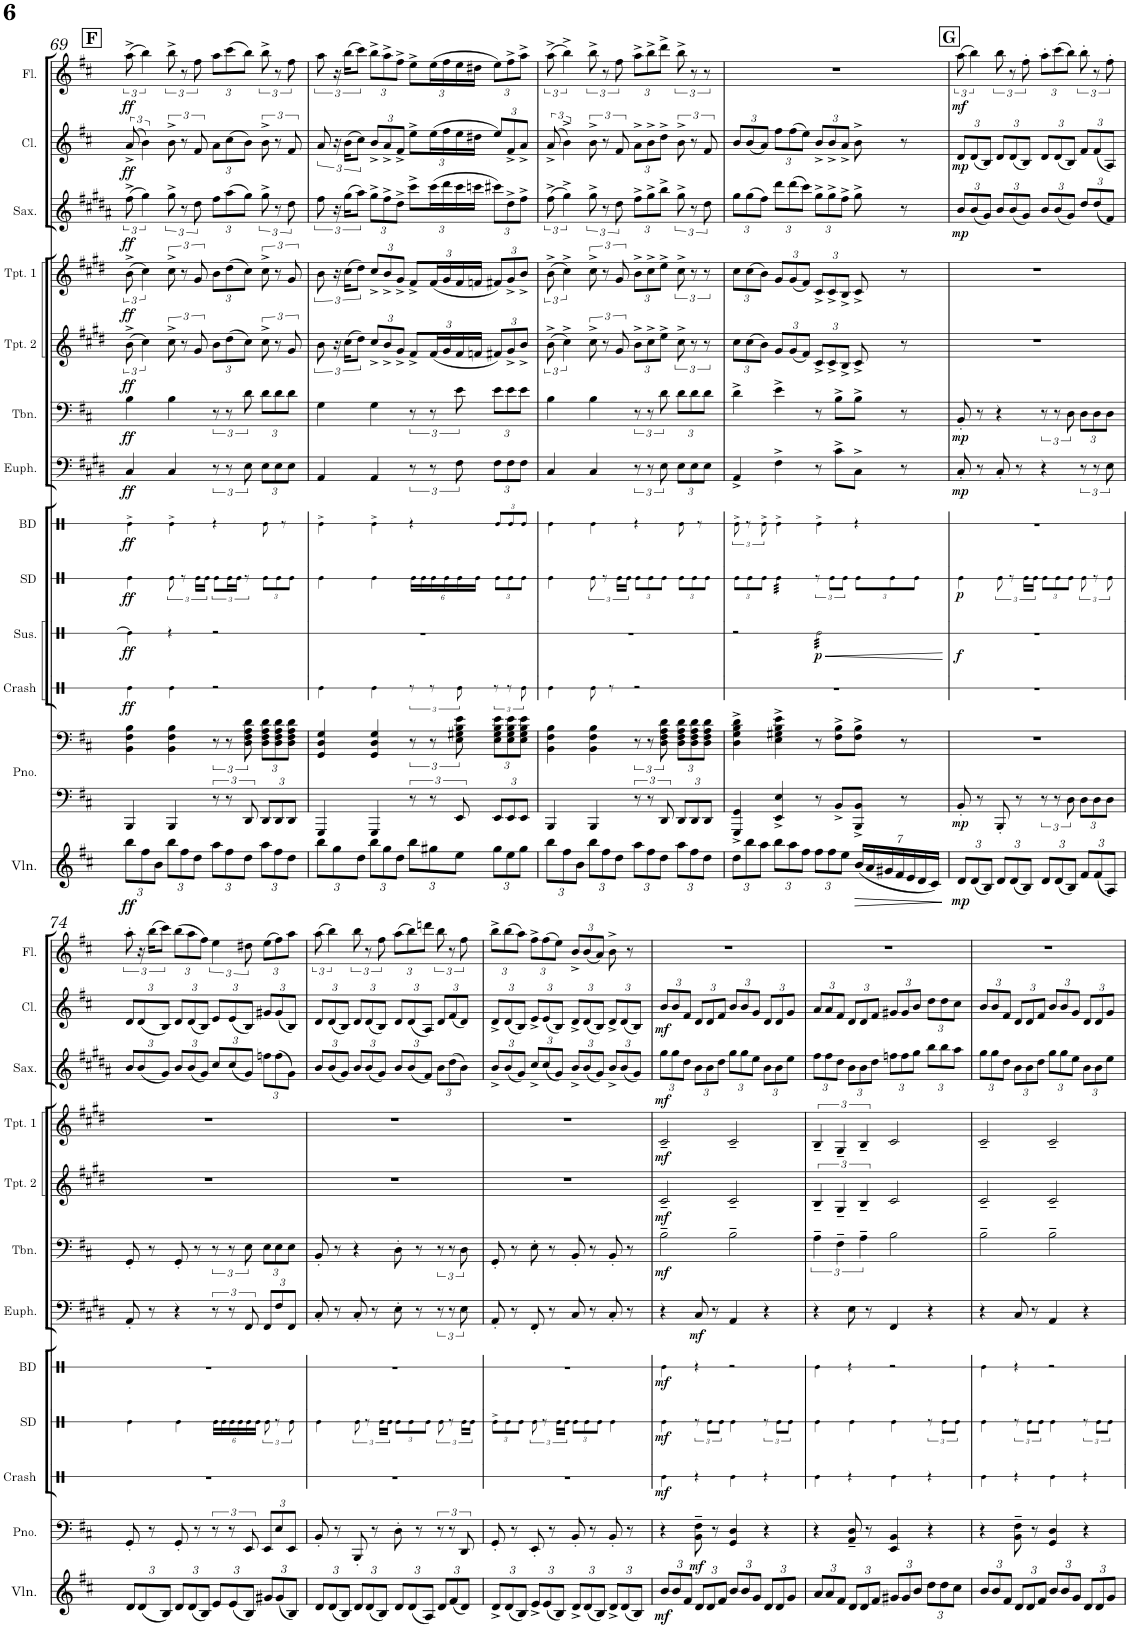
**kern	**dynam	**kern	**kern	**dynam	**kern	**dynam	**kern	**dynam	**kern	**dynam	**kern	**dynam	**kern	**dynam	**kern	**dynam	**kern	**dynam	**kern	**dynam	**kern	**dynam
*part11	*part11	*part10	*part10	*part10	*part9	*part9	*part8	*part8	*part7	*part7	*part6	*part6	*part5	*part5	*part4	*part4	*part3	*part3	*part2	*part2	*part1	*part1
*staff12	*staff12	*staff11	*staff10	*staff10/11	*staff9	*staff9	*staff8	*staff8	*staff7	*staff7	*staff6	*staff6	*staff5	*staff5	*staff4	*staff4	*staff3	*staff3	*staff2	*staff2	*staff1	*staff1
*I"Violon	*	*I"Piano	*	*	*I"Snare Drum	*	*I"Bass Drum	*	*I"Euphonium	*	*I"Trombone	*	*I"Trumpet in Bb 2	*	*I"Trumpet in Bb 1	*	*I"Saxophone Alto	*	*I"Clarinet in Bb	*	*I"Flute	*
*I'Vln.	*	*I'Pno.	*	*	*I'SD	*	*I'BD	*	*I'Euph.	*	*I'Tbn.	*	*I'Tpt. 2	*	*I'Tpt. 1	*	*I'Sax.	*	*I'Cl.	*	*I'Fl.	*
!!LO:PB:g=z
*clefG2	*	*clefF4	*clefF4	*	*clefX	*	*clefX	*	*clefF4	*	*clefF4	*	*clefG2	*	*clefG2	*	*clefG2	*	*clefG2	*	*clefG2	*
*	*	*	*	*	*	*	*	*	*Trd1c2	*	*	*	*Trd1c2	*	*Trd1c2	*	*Trd5c9	*	*Trd1c2	*	*	*
*k[f#c#]	*	*k[f#c#]	*k[f#c#]	*	*k[]	*	*k[]	*	*k[f#c#g#d#]	*	*k[f#c#]	*	*k[f#c#g#d#]	*	*k[f#c#g#d#]	*	*k[f#c#g#d#a#]	*	*k[f#c#]	*	*k[f#c#]	*
*M4/4	*	*M4/4	*M4/4	*	*M4/4	*	*M4/4	*	*M4/4	*	*M4/4	*	*M4/4	*	*M4/4	*	*M4/4	*	*M4/4	*	*M4/4	*
*Xbrackettup	*	*	*	*	*	*	*	*	*	*	*	*	*	*	*	*	*	*	*	*	*	*
!!LO:REH:place=s1:a:B:cj:fs=14:t=F
=69	=69	=69	=69	=69	=69	=69	=69	=69	=69	=69	=69	=69	=69	=69	=69	=69	=69	=69	=69	=69	=69	=69
!	!LO:DY:b	!	!	!	!	!LO:DY:b	!	!LO:DY:b	!	!LO:DY:b	!	!LO:DY:b	!	!LO:DY:b	!	!LO:DY:b	!	!LO:DY:b	!	!LO:DY:b	!	!LO:DY:b
12bb\L	ff	4BBB/	4BB\ 4F#\ 4B\	.	4Re!\	ff	4Re^!\	ff	4C#/	ff	4B\	ff	(12b^\	ff	(12b^\	ff	(12ff#^\	ff	(12a^/	ff	(12aa^\	ff
12ff#\	.	.	.	.	.	.	.	.	.	.	.	.	6cc#\)	.	6cc#\)	.	6gg#\)	.	6b\)	.	6bb\)	.
12b\J	.	.	.	.	.	.	.	.	.	.	.	.	.	.	.	.	.	.	.	.	.	.
12bb\L	.	4BBB/	4BB\ 4F#\ 4B\	.	12Re!\	.	4Re^!\	.	4C#/	.	4B\	.	12cc#^\	.	12cc#^\	.	12gg#^\	.	12b^\	.	12bb^\	.
12ff#\	.	.	.	.	12r	.	.	.	.	.	.	.	12r	.	12r	.	12r	.	12r	.	12r	.
12dd\J	.	.	.	.	24Re!\LL	.	.	.	.	.	.	.	12g#/	.	12g#/	.	12dd#\	.	12f#/	.	12ff#\	.
.	.	.	.	.	24Re!\JJ	.	.	.	.	.	.	.	.	.	.	.	.	.	.	.	.	.
*	*	*	*	*	*	*	*	*	*	*	*	*	*Xbrackettup	*	*Xbrackettup	*	*Xbrackettup	*	*Xbrackettup	*	*Xbrackettup	*
12aa\L	.	12r	12r	.	12Re!\L	.	4r	.	12r	.	12r	.	12b\L	.	12b\L	.	12ff#\L	.	12a\L	.	12aa\L	.
12ff#\	.	12r	12r	.	24Re!\L	.	.	.	12r	.	12r	.	(12dd#\	.	(12dd#\	.	(12aa#\	.	(12cc#\	.	(12ccc#\	.
.	.	.	.	.	24Re!\JJ	.	.	.	.	.	.	.	.	.	.	.	.	.	.	.	.	.
12dd\J	.	12DD/	12D\ 12F#\ 12A\ 12d\	.	12r	.	.	.	12E\	.	12d\	.	12cc#\J)	.	12cc#\J)	.	12gg#\J)	.	12b\J)	.	12bb\J)	.
*	*	*Xbrackettup	*Xbrackettup	*	*Xbrackettup	*	*	*	*Xbrackettup	*	*Xbrackettup	*	*brackettup	*	*brackettup	*	*brackettup	*	*brackettup	*	*brackettup	*
12aa\L	.	12DD/L	12D\ 12F#\ 12A\ 12d\L	.	12Re!\L	.	8Re!\	.	12E\L	.	12d\L	.	12cc#^\	.	12cc#^\	.	12gg#^\	.	12b^\	.	12bb^\	.
12ff#\	.	12DD/	12D\ 12F#\ 12A\ 12d\	.	12Re!\	.	.	.	12E\	.	12d\	.	12r	.	12r	.	12r	.	12r	.	12r	.
.	.	.	.	.	.	.	8r	.	.	.	.	.	.	.	.	.	.	.	.	.	.	.
12dd\J	.	12DD/J	12D\ 12F#\ 12A\ 12d\J	.	12Re!\J	.	.	.	12E\J	.	12d\J	.	12g#/	.	12g#/	.	12dd#\	.	12f#/	.	12ff#\	.
=70	=70	=70	=70	=70	=70	=70	=70	=70	=70	=70	=70	=70	=70	=70	=70	=70	=70	=70	=70	=70	=70	=70
12bb\L	.	4GGG/	4GG/ 4D/ 4G/	.	4Re!\	.	4Re^!\	.	4AA/	.	4G\	.	12b\	.	12b\	.	12ff#\	.	12a/	.	12aa\	.
12gg\	.	.	.	.	.	.	.	.	.	.	.	.	24r	.	24r	.	24r	.	24r	.	24r	.
.	.	.	.	.	.	.	.	.	.	.	.	.	(24cc#\KL	.	(24cc#\KL	.	(24gg#\KL	.	(24b\KL	.	(24bb\KL	.
12dd\J	.	.	.	.	.	.	.	.	.	.	.	.	12dd#\J)	.	12dd#\J)	.	12aa#\J)	.	12cc#\J)	.	12ccc#\J)	.
*	*	*	*	*	*	*	*	*	*	*	*	*	*Xbrackettup	*	*Xbrackettup	*	*Xbrackettup	*	*Xbrackettup	*	*Xbrackettup	*
12bb\L	.	4GGG/	4GG/ 4D/ 4G/	.	4Re!\	.	4Re^!\	.	4AA/	.	4G\	.	12cc#^/L	.	12cc#^/L	.	12gg#^\L	.	12b^/L	.	12bb^\L	.
12gg\	.	.	.	.	.	.	.	.	.	.	.	.	12b^/	.	12b^/	.	12ff#^\	.	12a^/	.	12aa^\	.
12dd\J	.	.	.	.	.	.	.	.	.	.	.	.	12g#^/J	.	12g#^/J	.	12dd#^\J	.	12f#^/J	.	12ff#^\J	.
*	*	*brackettup	*brackettup	*	*	*	*	*	*brackettup	*	*brackettup	*	*	*	*	*	*	*	*	*	*	*
12bb\L	.	12r	12r	.	24Re!\LL	.	4r	.	12r	.	12r	.	12f#^/L	.	12f#^/L	.	12ccc#^\L	.	12ee^\L	.	12ee^\L	.
.	.	.	.	.	24Re!\	.	.	.	.	.	.	.	.	.	.	.	.	.	.	.	.	.
12gg#X\	.	12r	12r	.	24Re!\	.	.	.	12r	.	12r	.	(24f#/L	.	(24f#/L	.	(24ccc#\L	.	(24ee\L	.	(24ee\L	.
.	.	.	.	.	24Re!\	.	.	.	.	.	.	.	24g#/	.	24g#/	.	24ddd#\	.	24ff#\	.	24ff#\	.
12ee\J	.	12EE/	12E\ 12G#X\ 12B\ 12e\	.	24Re!\	.	.	.	12F#\	.	12e\	.	24f#/	.	24f#/	.	24ccc#\	.	24ee\	.	24ee\	.
.	.	.	.	.	24Re!\JJ	.	.	.	.	.	.	.	24fn/JJ	.	24fn/JJ	.	24cccn\JJ	.	24dd#X\JJ	.	24dd#X\JJ	.
*	*	*Xbrackettup	*Xbrackettup	*	*	*	*Xbrackettup	*	*Xbrackettup	*	*Xbrackettup	*	*	*	*	*	*	*	*	*	*	*
12gg#\L	.	12EE/L	12E\ 12G#\ 12B\ 12e\L	.	12Re!\L	.	12Re!/L	.	12F#\L	.	12e\L	.	12f#X/L)	.	12f#X/L)	.	12ccc#X\L)	.	12ee/L)	.	12ee\L)	.
12ee\	.	12EE/	12E\ 12G#\ 12B\ 12e\	.	12Re!\	.	12Re!/	.	12F#\	.	12e\	.	12g#^/	.	12g#^/	.	12dd#^\	.	12f#^/	.	12ff#^\	.
12gg#\J	.	12EE/J	12E\ 12G#\ 12B\ 12e\J	.	12Re!\J	.	12Re!/J	.	12F#\J	.	12e\J	.	12b^/J	.	12b^/J	.	12ff#^\J	.	12a^/J	.	12aa^\J	.
=71	=71	=71	=71	=71	=71	=71	=71	=71	=71	=71	=71	=71	=71	=71	=71	=71	=71	=71	=71	=71	=71	=71
*	*	*	*	*	*	*	*	*	*	*	*	*	*brackettup	*	*brackettup	*	*brackettup	*	*brackettup	*	*brackettup	*
12bb\L	.	4BBB/	4BB\ 4F#\ 4B\	.	4Re!\	.	4Re!\	.	4C#/	.	4B\	.	(12b^\	.	(12b^\	.	(12ff#^\	.	(12a^/	.	(12aa^\	.
12ff#\	.	.	.	.	.	.	.	.	.	.	.	.	6cc#^\)	.	6cc#^\)	.	6gg#^\)	.	6b^\)	.	6bb^\)	.
12b\J	.	.	.	.	.	.	.	.	.	.	.	.	.	.	.	.	.	.	.	.	.	.
*	*	*	*	*	*brackettup	*	*	*	*	*	*	*	*	*	*	*	*	*	*	*	*	*
12bb\L	.	4BBB/	4BB\ 4F#\ 4B\	.	12Re!\	.	4Re!\	.	4C#/	.	4B\	.	12cc#^\	.	12cc#^\	.	12gg#^\	.	12b^\	.	12bb^\	.
12ff#\	.	.	.	.	12r	.	.	.	.	.	.	.	12r	.	12r	.	12r	.	12r	.	12r	.
12dd\J	.	.	.	.	24Re!\LL	.	.	.	.	.	.	.	12g#/	.	12g#/	.	12dd#\	.	12f#/	.	12ff#\	.
.	.	.	.	.	24Re!\JJ	.	.	.	.	.	.	.	.	.	.	.	.	.	.	.	.	.
*	*	*brackettup	*brackettup	*	*Xbrackettup	*	*	*	*brackettup	*	*brackettup	*	*Xbrackettup	*	*Xbrackettup	*	*Xbrackettup	*	*Xbrackettup	*	*Xbrackettup	*
12aa\L	.	12r	12r	.	12Re!\L	.	4r	.	12r	.	12r	.	12b^\L	.	12b^\L	.	12ff#^\L	.	12a^\L	.	12aa^\L	.
12ff#\	.	12r	12r	.	12Re!\	.	.	.	12r	.	12r	.	12cc#^\	.	12cc#^\	.	12gg#^\	.	12b^\	.	12bb^\	.
12dd\J	.	12DD/	12D\ 12F#\ 12A\ 12d\	.	12Re!\J	.	.	.	12E\	.	12d\	.	12ee^\J	.	12ee^\J	.	12bb^\J	.	12dd^\J	.	12ddd^\J	.
*	*	*Xbrackettup	*Xbrackettup	*	*	*	*	*	*Xbrackettup	*	*Xbrackettup	*	*brackettup	*	*brackettup	*	*brackettup	*	*brackettup	*	*brackettup	*
12aa\L	.	12DD/L	12D\ 12F#\ 12A\ 12d\L	.	12Re!\L	.	8Re!\	.	12E\L	.	12d\L	.	12cc#^\	.	12cc#^\	.	12gg#^\	.	12b^\	.	12bb^\	.
12ff#\	.	12DD/	12D\ 12F#\ 12A\ 12d\	.	12Re!\	.	.	.	12E\	.	12d\	.	12r	.	12r	.	12r	.	12r	.	12r	.
.	.	.	.	.	.	.	8r	.	.	.	.	.	.	.	.	.	.	.	.	.	.	.
12dd\J	.	12DD/J	12D\ 12F#\ 12A\ 12d\J	.	12Re!\J	.	.	.	12E\J	.	12d\J	.	12r	.	12r	.	12dd#\	.	12f#/	.	12r	.
=72	=72	=72	=72	=72	=72	=72	=72	=72	=72	=72	=72	=72	=72	=72	=72	=72	=72	=72	=72	=72	=72	=72
*	*	*	*	*	*	*	*brackettup	*	*	*	*	*	*Xbrackettup	*	*Xbrackettup	*	*Xbrackettup	*	*Xbrackettup	*	*	*
12dd\L	.	4GGG/^ 4GG/^	4D\^ 4G\^ 4B\^ 4d\^	.	12Re!\L	.	12Re^!\	.	4AA^/	.	4d^\	.	12cc#\L	.	12cc#\L	.	12gg#\L	.	12b/L	.	1r	.
12bb\	.	.	.	.	12Re!\	.	12r	.	.	.	.	.	(12cc#\	.	(12cc#\	.	(12gg#\	.	(12b/	.	.	.
12aa\J	.	.	.	.	12Re!\J	.	12Re^!\	.	.	.	.	.	12b\J)	.	12b\J)	.	12ff#\J)	.	12a/J)	.	.	.
*	*	*	*	*	*tremolo	*	*	*	*	*	*	*	*	*	*	*	*	*	*	*	*	*
12bb\L	.	4EE/^ 4E/^	4E\^ 4G#X\^ 4B\^ 4e\^	.	32Re!\LLL	.	4Re^!\	.	4F#^\	.	4e^\	.	12g#/L	.	12g#/L	.	12ddd#\L	.	12ff#\L	.	.	.
.	.	.	.	.	32Re!\	.	.	.	.	.	.	.	.	.	.	.	.	.	.	.	.	.
.	.	.	.	.	32Re!\	.	.	.	.	.	.	.	.	.	.	.	.	.	.	.	.	.
12aa\	.	.	.	.	.	.	.	.	.	.	.	.	(12g#/	.	(12g#/	.	(12ddd#\	.	(12ff#\	.	.	.
.	.	.	.	.	32Re!\	.	.	.	.	.	.	.	.	.	.	.	.	.	.	.	.	.
.	.	.	.	.	32Re!\	.	.	.	.	.	.	.	.	.	.	.	.	.	.	.	.	.
.	.	.	.	.	32Re!\	.	.	.	.	.	.	.	.	.	.	.	.	.	.	.	.	.
12ff#\J	.	.	.	.	.	.	.	.	.	.	.	.	12f#/J)	.	12f#/J)	.	12ccc#\J)	.	12ee\J)	.	.	.
.	.	.	.	.	32Re!\	.	.	.	.	.	.	.	.	.	.	.	.	.	.	.	.	.
.	.	.	.	.	32Re!\JJJ	.	.	.	.	.	.	.	.	.	.	.	.	.	.	.	.	.
*	*	*	*	*	*Xtremolo	*	*	*	*	*	*	*	*	*	*	*	*	*	*	*	*	*
*	*	*	*	*	*brackettup	*	*	*	*	*	*	*	*	*	*	*	*	*	*	*	*	*
12ff#\L	.	8r	8r	.	12r	.	4Re^!\	.	8r	.	8r	.	12c#^/L	.	12c#^/L	.	12gg#^\L	.	12b^/L	.	.	.
12ff#\	.	.	.	.	12Re!\L	.	.	.	.	.	.	.	12c#^/	.	12c#^/	.	12gg#^\	.	12b^/	.	.	.
.	.	8BB^/L	8F#\^ 8B\^L	.	.	.	.	.	8c#^\L	.	8B^\L	.	.	.	.	.	.	.	.	.	.	.
12ee\J	.	.	.	.	12Re!\J	.	.	.	.	.	.	.	12B^/J	.	12B^/J	.	12ff#^\J	.	12a^/J	.	.	.
!	!LO:HP:b	!	!	!	!	!	!	!	!	!	!	!	!	!	!	!	!	!	!	!	!	!
*	*	*	*	*	*Xbrackettup	*	*	*	*	*	*	*	*	*	*	*	*	*	*	*	*	*
(28b/LL	>	8BBB/^ 8BB/^J	8F#\^ 8B\^J	.	12Re!\L	.	4r	.	8C#^\J	.	8B^\J	.	8c#^/	.	8c#^/	.	8gg#^\	.	8b^\	.	.	.
28a/	.	.	.	.	.	.	.	.	.	.	.	.	.	.	.	.	.	.	.	.	.	.
28g#X/	.	.	.	.	.	.	.	.	.	.	.	.	.	.	.	.	.	.	.	.	.	.
.	.	.	.	.	12Re!\	.	.	.	.	.	.	.	.	.	.	.	.	.	.	.	.	.
28f#/	.	.	.	.	.	.	.	.	.	.	.	.	.	.	.	.	.	.	.	.	.	.
.	.	8r	8r	.	.	.	.	.	8r	.	8r	.	8r	.	8r	.	8r	.	8r	.	.	.
28e/	.	.	.	.	.	.	.	.	.	.	.	.	.	.	.	.	.	.	.	.	.	.
.	.	.	.	.	12Re!\J	.	.	.	.	.	.	.	.	.	.	.	.	.	.	.	.	.
28d/	.	.	.	.	.	.	.	.	.	.	.	.	.	.	.	.	.	.	.	.	.	.
28c#/JJ)	.	.	.	.	.	.	.	.	.	.	.	.	.	.	.	.	.	.	.	.	.	.
.	]	.	.	.	.	.	.	.	.	.	.	.	.	.	.	.	.	.	.	.	.	.
!!LO:REH:place=s1:a:B:cj:fs=14:t=G
=73	=73	=73	=73	=73	=73	=73	=73	=73	=73	=73	=73	=73	=73	=73	=73	=73	=73	=73	=73	=73	=73	=73
!	!LO:DY:b	!	!	!LO:DY:b=2	!	!LO:DY:b	!	!	!	!LO:DY:b	!	!LO:DY:b	!	!	!	!	!	!LO:DY:b	!	!LO:DY:b	!	!LO:DY:b
12d/L	mp	8BB'/	1r	mp	4Re!\	p	1r	.	8C#'/	mp	8BB'/	mp	1r	.	1r	.	12b/L	mp	12d/L	mp	(12aa\	mf
(12d/	.	.	.	.	.	.	.	.	.	.	.	.	.	.	.	.	(12b/	.	(12d/	.	6bb\)	.
.	.	8r	.	.	.	.	.	.	8r	.	8r	.	.	.	.	.	.	.	.	.	.	.
12B/J)	.	.	.	.	.	.	.	.	.	.	.	.	.	.	.	.	12g#/J)	.	12B/J)	.	.	.
*	*	*	*	*	*brackettup	*	*	*	*	*	*	*	*	*	*	*	*	*	*	*	*	*
12d/L	.	8BBB'/	.	.	12Re!\	.	.	.	8C#'/	.	4r	.	.	.	.	.	12b/L	.	12d/L	.	12bb\	.
(12d/	.	.	.	.	12r	.	.	.	.	.	.	.	.	.	.	.	(12b/	.	(12d/	.	12r	.
.	.	8r	.	.	.	.	.	.	8r	.	.	.	.	.	.	.	.	.	.	.	.	.
12B/J)	.	.	.	.	24Re!\LL	.	.	.	.	.	.	.	.	.	.	.	12g#/J)	.	12B/J)	.	12ff#'\	.
.	.	.	.	.	24Re!\JJ	.	.	.	.	.	.	.	.	.	.	.	.	.	.	.	.	.
*	*	*brackettup	*	*	*Xbrackettup	*	*	*	*	*	*brackettup	*	*	*	*	*	*	*	*	*	*Xbrackettup	*
12d/L	.	12r	.	.	12Re!\L	.	.	.	4r	.	12r	.	.	.	.	.	12b/L	.	12d/L	.	12aa'\L	.
(12d/	.	12r	.	.	12Re!\	.	.	.	.	.	12r	.	.	.	.	.	(12b/	.	(12d/	.	(12ccc#\	.
12B/J)	.	12D\	.	.	12Re!\J	.	.	.	.	.	12D\	.	.	.	.	.	12g#/J)	.	12B/J)	.	12bb\J)	.
*	*	*Xbrackettup	*	*	*brackettup	*	*	*	*brackettup	*	*Xbrackettup	*	*	*	*	*	*	*	*	*	*brackettup	*
12f#/L	.	12D\L	.	.	12Re!\	.	.	.	12r	.	12D\L	.	.	.	.	.	12dd#/L	.	12f#/L	.	12bb'\	.
(12f#/	.	12D\	.	.	12r	.	.	.	12r	.	12D\	.	.	.	.	.	(12dd#/	.	(12f#/	.	12r	.
12A/J)	.	12D\J	.	.	12Re!\	.	.	.	12E\	.	12D\J	.	.	.	.	.	12f#/J)	.	12A/J)	.	12ff#'\	.
!!LO:LB:g=z
=74	=74	=74	=74	=74	=74	=74	=74	=74	=74	=74	=74	=74	=74	=74	=74	=74	=74	=74	=74	=74	=74	=74
12d/L	.	8GG'/	1r	.	4Re!\	.	1r	.	8AA'/	.	8GG'/	.	1r	.	1r	.	12b/L	.	12d/L	.	12aa'\	.
(12d/	.	.	.	.	.	.	.	.	.	.	.	.	.	.	.	.	(12b/	.	(12d/	.	24r	.
.	.	8r	.	.	.	.	.	.	8r	.	8r	.	.	.	.	.	.	.	.	.	(24bb\KL	.
12B/J)	.	.	.	.	.	.	.	.	.	.	.	.	.	.	.	.	12g#/J)	.	12B/J)	.	12ccc#\J)	.
*	*	*	*	*	*	*	*	*	*	*	*	*	*	*	*	*	*	*	*	*	*Xbrackettup	*
12d/L	.	8GG'/	.	.	4Re!\	.	.	.	4r	.	8GG'/	.	.	.	.	.	12b/L	.	12d/L	.	(12bb\L	.
(12d/	.	.	.	.	.	.	.	.	.	.	.	.	.	.	.	.	(12b/	.	(12d/	.	12aa\	.
.	.	8r	.	.	.	.	.	.	.	.	8r	.	.	.	.	.	.	.	.	.	.	.
12B/J)	.	.	.	.	.	.	.	.	.	.	.	.	.	.	.	.	12g#/J)	.	12B/J)	.	12ff#\J)	.
*	*	*brackettup	*	*	*Xbrackettup	*	*	*	*	*	*brackettup	*	*	*	*	*	*	*	*	*	*brackettup	*
12e/L	.	12r	.	.	24Re!\LL	.	.	.	12r	.	12r	.	.	.	.	.	12cc#/L	.	12e/L	.	6ee\	.
.	.	.	.	.	24Re!\	.	.	.	.	.	.	.	.	.	.	.	.	.	.	.	.	.
(12e/	.	12r	.	.	24Re!\	.	.	.	12r	.	12r	.	.	.	.	.	(12cc#/	.	(12e/	.	.	.
.	.	.	.	.	24Re!\	.	.	.	.	.	.	.	.	.	.	.	.	.	.	.	.	.
12B/J)	.	12EE/	.	.	24Re!\	.	.	.	12FF#/	.	12E\	.	.	.	.	.	12g#/J)	.	12B/J)	.	12dd#X\	.
.	.	.	.	.	24Re!\JJ	.	.	.	.	.	.	.	.	.	.	.	.	.	.	.	.	.
*	*	*Xbrackettup	*	*	*brackettup	*	*	*	*Xbrackettup	*	*Xbrackettup	*	*	*	*	*	*	*	*	*	*Xbrackettup	*
12g#X/L	.	12EE/L	.	.	12Re!\	.	.	.	12FF#/L	.	12E\L	.	.	.	.	.	12ffn\L	.	12g#X/L	.	(12ee\L	.
(12g#/	.	12E/	.	.	12r	.	.	.	12F#/	.	12E\	.	.	.	.	.	(12ff\	.	(12g#/	.	12ff#\)	.
12B/J)	.	12EE/J	.	.	12Re!\	.	.	.	12FF#/J	.	12E\J	.	.	.	.	.	12g#\J)	.	12B/J)	.	12aa\J	.
=75	=75	=75	=75	=75	=75	=75	=75	=75	=75	=75	=75	=75	=75	=75	=75	=75	=75	=75	=75	=75	=75	=75
*	*	*	*	*	*	*	*	*	*	*	*	*	*	*	*	*	*	*	*	*	*brackettup	*
12d/L	.	8BB'/	1r	.	4Re!\	.	1r	.	8C#'/	.	8BB'/	.	1r	.	1r	.	12b/L	.	12d/L	.	(12aa\	.
(12d/	.	.	.	.	.	.	.	.	.	.	.	.	.	.	.	.	(12b/	.	(12d/	.	6bb\)	.
.	.	8r	.	.	.	.	.	.	8r	.	8r	.	.	.	.	.	.	.	.	.	.	.
12B/J)	.	.	.	.	.	.	.	.	.	.	.	.	.	.	.	.	12g#/J)	.	12B/J)	.	.	.
12d/L	.	8BBB'/	.	.	12Re!\	.	.	.	8C#'/	.	4r	.	.	.	.	.	12b/L	.	12d/L	.	12bb\	.
(12d/	.	.	.	.	12r	.	.	.	.	.	.	.	.	.	.	.	(12b/	.	(12d/	.	12r	.
.	.	8r	.	.	.	.	.	.	8r	.	.	.	.	.	.	.	.	.	.	.	.	.
12B/J)	.	.	.	.	24Re!\LL	.	.	.	.	.	.	.	.	.	.	.	12g#/J)	.	12B/J)	.	12ff#\	.
.	.	.	.	.	24Re!\JJ	.	.	.	.	.	.	.	.	.	.	.	.	.	.	.	.	.
*	*	*	*	*	*Xbrackettup	*	*	*	*	*	*	*	*	*	*	*	*	*	*	*	*Xbrackettup	*
12d/L	.	8D'\	.	.	12Re!\L	.	.	.	8E'\	.	8D'\	.	.	.	.	.	12b/L	.	12d/L	.	(12aa\L	.
(12d/	.	.	.	.	12Re!\	.	.	.	.	.	.	.	.	.	.	.	(12b/	.	(12d/	.	12bb\)	.
.	.	8r	.	.	.	.	.	.	8r	.	8r	.	.	.	.	.	.	.	.	.	.	.
12A/J)	.	.	.	.	12Re!\J	.	.	.	.	.	.	.	.	.	.	.	12f#/J)	.	12A/J)	.	12dddn\J	.
*	*	*brackettup	*	*	*brackettup	*	*	*	*brackettup	*	*brackettup	*	*	*	*	*	*	*	*	*	*brackettup	*
12d/L	.	12r	.	.	12Re!\	.	.	.	12r	.	12r	.	.	.	.	.	12b\L	.	12d/L	.	12bb\	.
(12f#/	.	12r	.	.	12r	.	.	.	12r	.	12r	.	.	.	.	.	(12dd#\	.	(12f#/	.	12r	.
12d/J)	.	12DD/	.	.	24Re!\LL	.	.	.	12E\	.	12D\	.	.	.	.	.	12b\J)	.	12d/J)	.	12ff#\	.
.	.	.	.	.	24Re!\JJ	.	.	.	.	.	.	.	.	.	.	.	.	.	.	.	.	.
=76	=76	=76	=76	=76	=76	=76	=76	=76	=76	=76	=76	=76	=76	=76	=76	=76	=76	=76	=76	=76	=76	=76
*	*	*	*	*	*Xbrackettup	*	*	*	*	*	*	*	*	*	*	*	*	*	*	*	*Xbrackettup	*
12d^/L	.	8GG'/	1r	.	12Re^!\L	.	1r	.	8AA'/	.	8GG'/	.	1r	.	1r	.	12b^/L	.	12d^/L	.	12bb^\L	.
(12d/	.	.	.	.	12Re!\	.	.	.	.	.	.	.	.	.	.	.	(12b/	.	(12d/	.	(12bb\	.
.	.	8r	.	.	.	.	.	.	8r	.	8r	.	.	.	.	.	.	.	.	.	.	.
12B/J)	.	.	.	.	12Re!\J	.	.	.	.	.	.	.	.	.	.	.	12g#/J)	.	12B/J)	.	12aa\J)	.
*	*	*	*	*	*brackettup	*	*	*	*	*	*	*	*	*	*	*	*	*	*	*	*	*
12e^/L	.	8EE'/	.	.	12Re!\	.	.	.	8FF#'/	.	8E'\	.	.	.	.	.	12cc#^/L	.	12e^/L	.	12ff#^\L	.
(12e/	.	.	.	.	12r	.	.	.	.	.	.	.	.	.	.	.	(12cc#/	.	(12e/	.	(12ff#\	.
.	.	8r	.	.	.	.	.	.	8r	.	8r	.	.	.	.	.	.	.	.	.	.	.
12B/J)	.	.	.	.	24Re!\LL	.	.	.	.	.	.	.	.	.	.	.	12g#/J)	.	12B/J)	.	12ee\J)	.
.	.	.	.	.	24Re!\JJ	.	.	.	.	.	.	.	.	.	.	.	.	.	.	.	.	.
*	*	*	*	*	*Xbrackettup	*	*	*	*	*	*	*	*	*	*	*	*	*	*	*	*	*
12d^/L	.	8BB'/	.	.	12Re!\L	.	.	.	8C#'/	.	8BB'/	.	.	.	.	.	12b^/L	.	12d^/L	.	12b^/L	.
(12d/	.	.	.	.	12Re!\	.	.	.	.	.	.	.	.	.	.	.	(12b/	.	(12d/	.	(12b/	.
.	.	8r	.	.	.	.	.	.	8r	.	8r	.	.	.	.	.	.	.	.	.	.	.
12B/J)	.	.	.	.	12Re!\J	.	.	.	.	.	.	.	.	.	.	.	12g#/J)	.	12B/J)	.	12a/J)	.
12d^/L	.	8BB'/	.	.	4Re!\	.	.	.	8C#'/	.	8BB'/	.	.	.	.	.	12b^/L	.	12d^/L	.	8b^\	.
(12d/	.	.	.	.	.	.	.	.	.	.	.	.	.	.	.	.	(12b/	.	(12d/	.	.	.
.	.	8r	.	.	.	.	.	.	8r	.	8r	.	.	.	.	.	.	.	.	.	8r	.
12B/J)	.	.	.	.	.	.	.	.	.	.	.	.	.	.	.	.	12g#/J)	.	12B/J)	.	.	.
=77	=77	=77	=77	=77	=77	=77	=77	=77	=77	=77	=77	=77	=77	=77	=77	=77	=77	=77	=77	=77	=77	=77
!	!LO:DY:b	!	!	!	!	!LO:DY:b	!	!LO:DY:b	!	!	!	!LO:DY:b	!	!LO:DY:b	!	!LO:DY:b	!	!LO:DY:b	!	!LO:DY:b	!	!
12b/L	mf	4r	1r	.	4Re!\	mf	4Re!\	mf	4r	.	2B~\	mf	2c#~/	mf	2c#~/	mf	12gg#\L	mf	12b/L	mf	1r	.
12b/	.	.	.	.	.	.	.	.	.	.	.	.	.	.	.	.	12gg#\	.	12b/	.	.	.
12f#/J	.	.	.	.	.	.	.	.	.	.	.	.	.	.	.	.	12dd#\J	.	12f#/J	.	.	.
*	*	*	*	*	*brackettup	*	*	*	*	*	*	*	*	*	*	*	*	*	*	*	*	*
!	!	!	!	!LO:DY:b=2	!	!	!	!	!	!LO:DY:b	!	!	!	!	!	!	!	!	!	!	!	!
12d/L	.	8BB\~ 8F#\~	.	mf	12r	.	4r	.	8C#/	mf	.	.	.	.	.	.	12b\L	.	12d/L	.	.	.
12d/	.	.	.	.	12Re!\L	.	.	.	.	.	.	.	.	.	.	.	12b\	.	12d/	.	.	.
.	.	8r	.	.	.	.	.	.	8r	.	.	.	.	.	.	.	.	.	.	.	.	.
12f#/J	.	.	.	.	12Re!\J	.	.	.	.	.	.	.	.	.	.	.	12dd#\J	.	12f#/J	.	.	.
12b/L	.	4GG/ 4D/	.	.	4Re!\	.	2r	.	4AA/	.	2B~\	.	2c#~/	.	2c#~/	.	12gg#\L	.	12b/L	.	.	.
12b/	.	.	.	.	.	.	.	.	.	.	.	.	.	.	.	.	12gg#\	.	12b/	.	.	.
12g/J	.	.	.	.	.	.	.	.	.	.	.	.	.	.	.	.	12ee\J	.	12g/J	.	.	.
12d/L	.	4r	.	.	12r	.	.	.	4r	.	.	.	.	.	.	.	12b\L	.	12d/L	.	.	.
12d/	.	.	.	.	12Re!\L	.	.	.	.	.	.	.	.	.	.	.	12b\	.	12d/	.	.	.
12g/J	.	.	.	.	12Re!\J	.	.	.	.	.	.	.	.	.	.	.	12ee\J	.	12g/J	.	.	.
=78	=78	=78	=78	=78	=78	=78	=78	=78	=78	=78	=78	=78	=78	=78	=78	=78	=78	=78	=78	=78	=78	=78
*	*	*	*	*	*	*	*	*	*	*	*	*	*brackettup	*	*brackettup	*	*	*	*	*	*	*
12a/L	.	4r	1r	.	4Re!\	.	4Re!\	.	4r	.	6A~\	.	6B~/	.	6B~/	.	12ff#\L	.	12a/L	.	1r	.
12a/	.	.	.	.	.	.	.	.	.	.	.	.	.	.	.	.	12ff#\	.	12a/	.	.	.
12f#/J	.	.	.	.	.	.	.	.	.	.	6F#~\	.	6G#~/	.	6G#~/	.	12dd#\J	.	12f#/J	.	.	.
12d/L	.	8AA/~ 8D/~	.	.	4Re!\	.	4r	.	8E\	.	.	.	.	.	.	.	12b\L	.	12d/L	.	.	.
12d/	.	.	.	.	.	.	.	.	.	.	6A~\	.	6B~/	.	6B~/	.	12b\	.	12d/	.	.	.
.	.	8r	.	.	.	.	.	.	8r	.	.	.	.	.	.	.	.	.	.	.	.	.
12f#/J	.	.	.	.	.	.	.	.	.	.	.	.	.	.	.	.	12dd#\J	.	12f#/J	.	.	.
12g#X/L	.	4EE/ 4BB/	.	.	4Re!\	.	2r	.	4FF#/	.	2B\	.	2c#/	.	2c#/	.	12ffn\L	.	12g#X/L	.	.	.
12g#/	.	.	.	.	.	.	.	.	.	.	.	.	.	.	.	.	12ff\	.	12g#/	.	.	.
12b/J	.	.	.	.	.	.	.	.	.	.	.	.	.	.	.	.	12gg#\J	.	12b/J	.	.	.
12dd\L	.	4r	.	.	12r	.	.	.	4r	.	.	.	.	.	.	.	12bb\L	.	12dd\L	.	.	.
12dd\	.	.	.	.	12Re!\L	.	.	.	.	.	.	.	.	.	.	.	12bb\	.	12dd\	.	.	.
12cc#\J	.	.	.	.	12Re!\J	.	.	.	.	.	.	.	.	.	.	.	12aa#\J	.	12cc#\J	.	.	.
=79	=79	=79	=79	=79	=79	=79	=79	=79	=79	=79	=79	=79	=79	=79	=79	=79	=79	=79	=79	=79	=79	=79
12b/L	.	4r	1r	.	4Re!\	.	4Re!\	.	4r	.	2B~\	.	2c#~/	.	2c#~/	.	12gg#\L	.	12b/L	.	1r	.
12b/	.	.	.	.	.	.	.	.	.	.	.	.	.	.	.	.	12gg#\	.	12b/	.	.	.
12f#/J	.	.	.	.	.	.	.	.	.	.	.	.	.	.	.	.	12dd#\J	.	12f#/J	.	.	.
12d/L	.	8BB\~ 8F#\~	.	.	12r	.	4r	.	8C#/	.	.	.	.	.	.	.	12b\L	.	12d/L	.	.	.
12d/	.	.	.	.	12Re!\L	.	.	.	.	.	.	.	.	.	.	.	12b\	.	12d/	.	.	.
.	.	8r	.	.	.	.	.	.	8r	.	.	.	.	.	.	.	.	.	.	.	.	.
12f#/J	.	.	.	.	12Re!\J	.	.	.	.	.	.	.	.	.	.	.	12dd#\J	.	12f#/J	.	.	.
12b/L	.	4GG/ 4D/	.	.	4Re!\	.	2r	.	4AA/	.	2B~\	.	2c#~/	.	2c#~/	.	12gg#\L	.	12b/L	.	.	.
12b/	.	.	.	.	.	.	.	.	.	.	.	.	.	.	.	.	12gg#\	.	12b/	.	.	.
12g/J	.	.	.	.	.	.	.	.	.	.	.	.	.	.	.	.	12ee\J	.	12g/J	.	.	.
12d/L	.	4r	.	.	12r	.	.	.	4r	.	.	.	.	.	.	.	12b\L	.	12d/L	.	.	.
12d/	.	.	.	.	12Re!\L	.	.	.	.	.	.	.	.	.	.	.	12b\	.	12d/	.	.	.
12g/J	.	.	.	.	12Re!\J	.	.	.	.	.	.	.	.	.	.	.	12ee\J	.	12g/J	.	.	.
=	=	=	=	=	=	=	=	=	=	=	=	=	=	=	=	=	=	=	=	=	=	=
*-	*-	*-	*-	*-	*-	*-	*-	*-	*-	*-	*-	*-	*-	*-	*-	*-	*-	*-	*-	*-	*-	*-
